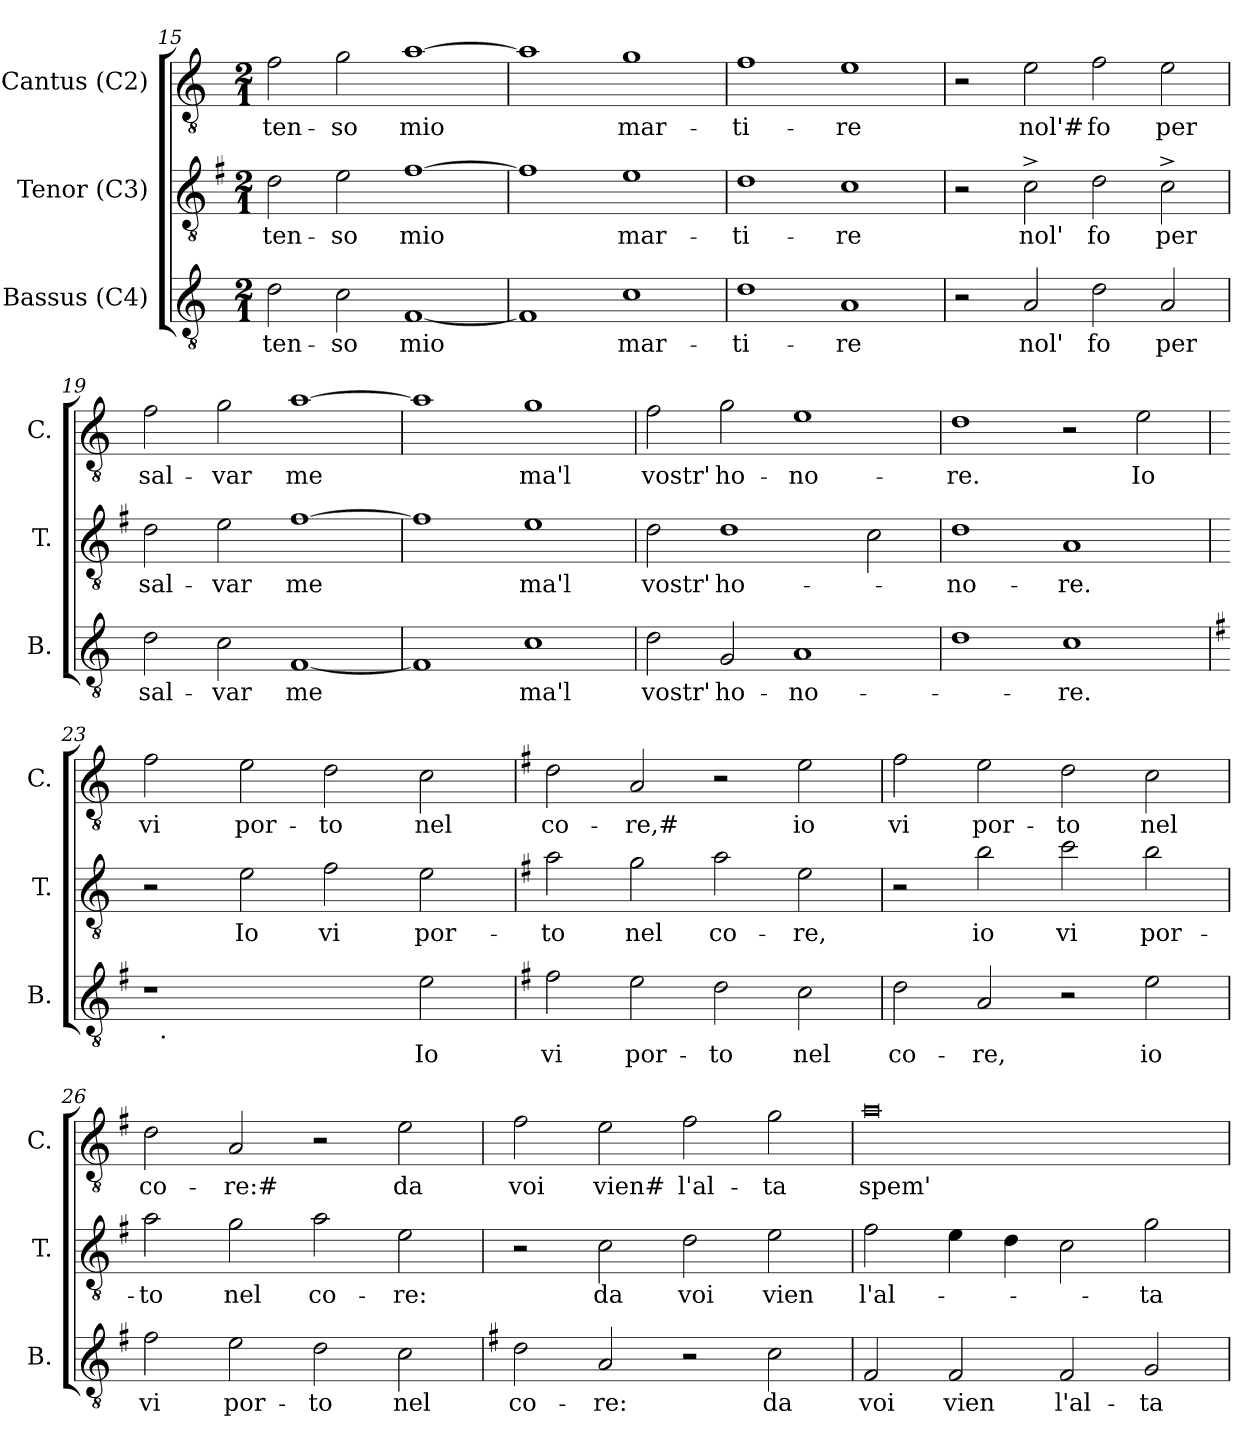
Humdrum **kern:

**kern	**text	**kern	**text	**kern	**text
*part3	*part3	*part2	*part2	*part1	*part1
*staff3	*staff3	*staff2	*staff2	*staff1	*staff1
*I"Bassus (C4)	*	*I"Tenor (C3)	*	*I"Cantus (C2)	*
*I'B.	*	*I'T.	*	*I'C.	*
*clefGv2	*	*clefGv2	*	*clefGv2	*
*k[]	*	*k[f#]	*	*k[]	*
*C:	*	*G:	*	*C:	*
*M2/1	*	*M2/1	*	*M2/1	*
=15	=15	=15	=15	=15	=15
!	!LO:LY:b	!	!LO:LY:b	!	!LO:LY:b
2d\	-ten-	2d\	-ten-	2f\	-ten-
!	!LO:LY:b	!	!LO:LY:b	!	!LO:LY:b
2c\	-so	2e\	-so	2g\	-so
!	!LO:LY:b	!	!LO:LY:b	!	!LO:LY:b
[<1F	mio	[>1f#	mio	[>1a	mio
=16	=16	=16	=16	=16	=16
1F]	.	1f#]	.	1a]	.
!	!LO:LY:b	!	!LO:LY:b	!	!LO:LY:b
1c	mar-	1e	mar-	1g	mar-
=17	=17	=17	=17	=17	=17
!	!LO:LY:b	!	!LO:LY:b	!	!LO:LY:b
1d	-ti-	1d	-ti-	1f	-ti-
!	!LO:LY:b	!	!LO:LY:b	!	!LO:LY:b
1A	-re	1c	-re	1e	-re
!!LO:PB:g=z
=18	=18	=18	=18	=18	=18
2r	.	2r	.	2r	.
!	!LO:LY:b	!	!LO:LY:b	!	!LO:LY:b:rj
2A/	nol'	2c^>\	nol'	2e\	nol'#
!	!LO:LY:b	!	!LO:LY:b	!	!LO:LY:b
2d\	fo	2d\	fo	2f\	fo
!	!LO:LY:b	!	!LO:LY:b	!	!LO:LY:b
2A/	per	2c^>\	per	2e\	per
=19	=19	=19	=19	=19	=19
!	!LO:LY:b	!	!LO:LY:b	!	!LO:LY:b
2d\	sal-	2d\	sal-	2f\	sal-
!	!LO:LY:b	!	!LO:LY:b	!	!LO:LY:b
2c\	-var	2e\	-var	2g\	-var
!	!LO:LY:b	!	!LO:LY:b	!	!LO:LY:b
[<1F	me	[>1f#	me	[>1a	me
=20	=20	=20	=20	=20	=20
1F]	.	1f#]	.	1a]	.
!	!LO:LY:b	!	!LO:LY:b	!	!LO:LY:b
1c	ma'l	1e	ma'l	1g	ma'l
=21	=21	=21	=21	=21	=21
!	!LO:LY:b	!	!LO:LY:b	!	!LO:LY:b
2d\	vostr'	2d\	vostr'	2f\	vostr'
!	!LO:LY:b	!	!LO:LY:b	!	!LO:LY:b
2G/	ho-	1d	ho-	2g\	ho-
!	!LO:LY:b	!	!	!	!LO:LY:b
1A	-no-	.	.	1e	-no-
.	.	2c\	.	.	.
=22	=22	=22	=22	=22	=22
!	!	!	!LO:LY:b	!	!LO:LY:b
1d	.	1d	-no-	1d	-re.
!	!LO:LY:b	!	!LO:LY:b	!	!
1c	-re.	1A	-re.	2r	.
!	!	!	!	!	!LO:LY:b
.	.	.	.	2e\	Io
!!LO:LB:g=z
=23	=23	=23	=23	=23	=23
*k[f#]	*	*k[]	*	*	*
*G:	*	*C:	*	*	*
!	!	!	!	!	!LO:LY:b
*^	*	*	*	*	*
1r	32ryy	.	2r	.	2f\	vi
!	!LO:TX:b:t=.	!	!	!	!	!
.	1ryy	.	.	.	.	.
!	!	!	!	!LO:LY:b	!	!LO:LY:b
.	.	.	2e\	Io	2e\	por-
!	!	!	!	!LO:LY:b	!	!LO:LY:b
2ryy	.	.	2f\	vi	2d\	-to
.	2ryy	.	.	.	.	.
!	!	!LO:LY:b	!	!LO:LY:b	!	!LO:LY:b
2e\	.	Io	2e\	por-	2c\	nel
.	4...ryy	.	.	.	.	.
*v	*v	*	*	*	*	*
=24	=24	=24	=24	=24	=24
*	*	*k[f#]	*	*k[f#]	*
*	*	*G:	*	*G:	*
*^	*	*	*	*	*
!	!	!LO:LY:b	!	!LO:LY:b	!	!LO:LY:b
*v	*v	*	*	*	*	*
2f#\	vi	2a\	-to	2d\	co-
!	!LO:LY:b	!	!LO:LY:b	!	!LO:LY:b
2e\	por-	2g\	nel	2A/	-re,#
!	!LO:LY:b	!	!LO:LY:b	!	!
2d\	-to	2a\	co-	2r	.
!	!LO:LY:b	!	!LO:LY:b	!	!LO:LY:b
2c\	nel	2e\	-re,	2e\	io
=25	=25	=25	=25	=25	=25
!	!LO:LY:b	!	!	!	!LO:LY:b
2d\	co-	2r	.	2f#\	vi
!	!LO:LY:b	!	!LO:LY:b	!	!LO:LY:b
2A/	-re,	2b\	io	2e\	por-
!	!	!	!LO:LY:b	!	!LO:LY:b
2r	.	2cc\	vi	2d\	-to
!	!LO:LY:b	!	!LO:LY:b	!	!LO:LY:b
2e\	io	2b\	por-	2c\	nel
=26	=26	=26	=26	=26	=26
!	!LO:LY:b	!	!LO:LY:b	!	!LO:LY:b
2f#\	vi	2a\	-to	2d\	co-
!	!LO:LY:b	!	!LO:LY:b	!	!LO:LY:b
2e\	por-	2g\	nel	2A/	-re:#
!	!LO:LY:b	!	!LO:LY:b	!	!
2d\	-to	2a\	co-	2r	.
!	!LO:LY:b	!	!LO:LY:b	!	!LO:LY:b
2c\	nel	2e\	-re:	2e\	da
!!LO:LB:g=z
=27	=27	=27	=27	=27	=27
*	*	*k[]	*	*k[]	*
*	*	*C:	*	*C:	*
!	!LO:LY:b	!	!	!	!LO:LY:b
2d\	co-	2r	.	2f\	voi
!	!LO:LY:b	!	!LO:LY:b	!	!LO:LY:b:rj
2A/	-re:	2c\	da	2e\	vien#
!	!	!	!LO:LY:b	!	!LO:LY:b
2r	.	2d\	voi	2f\	l'al-
!	!LO:LY:b	!	!LO:LY:b	!	!LO:LY:b
2c\	da	2e\	vien	2g\	-ta
=28	=28	=28	=28	=28	=28
!	!LO:LY:b	!	!LO:LY:b	!	!LO:LY:b
2F#/	voi	2f\	l'al-	0a	spem'
!	!LO:LY:b	!	!	!	!
2F#/	vien	4e\	.	.	.
.	.	4d\	.	.	.
!	!LO:LY:b	!	!	!	!
2F#/	l'al-	2c\	.	.	.
!	!LO:LY:b	!	!LO:LY:b	!	!
2G/	-ta	2g\	-ta	.	.
=	=	=	=	=	=
*-	*-	*-	*-	*-	*-
